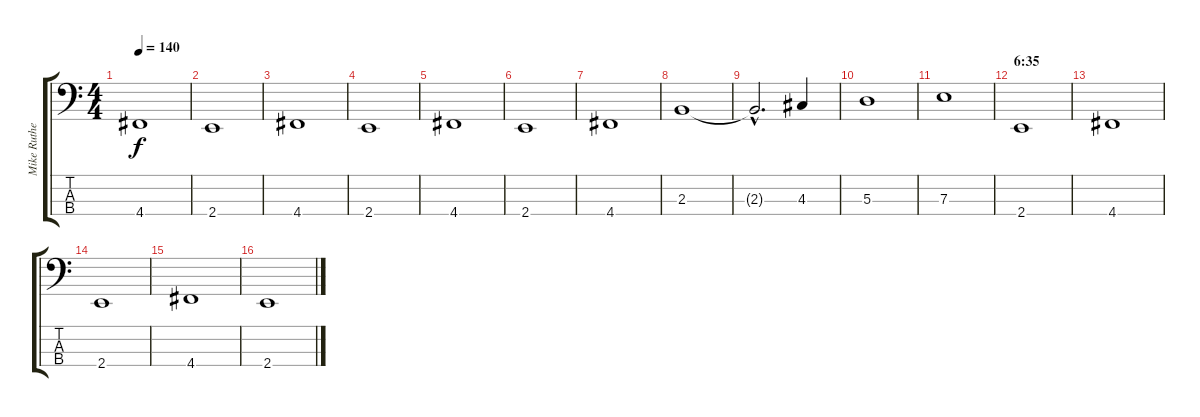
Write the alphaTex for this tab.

\track ("Mike Rutherford (bass)" "Mike Ruthe") {instrument electricbassfinger}
\staff {score tabs}
\tuning (G2 D2 A1 D1) {hide}
\ts (4 4)
\tempo 140
\clef f4
\ks c
4.4.1{dy f} |
2.4.1 |
4.4.1 |
2.4.1 |
4.4.1 |
2.4.1 |
4.4.1 |
2.3.1 |
2.3{hac t}.2{d} 4.3.4 |
5.3.1 |
7.3.1 |
\section ("" "6:35")
2.4.1 |
4.4.1 |
2.4.1 |
4.4.1 |
2.4.1
